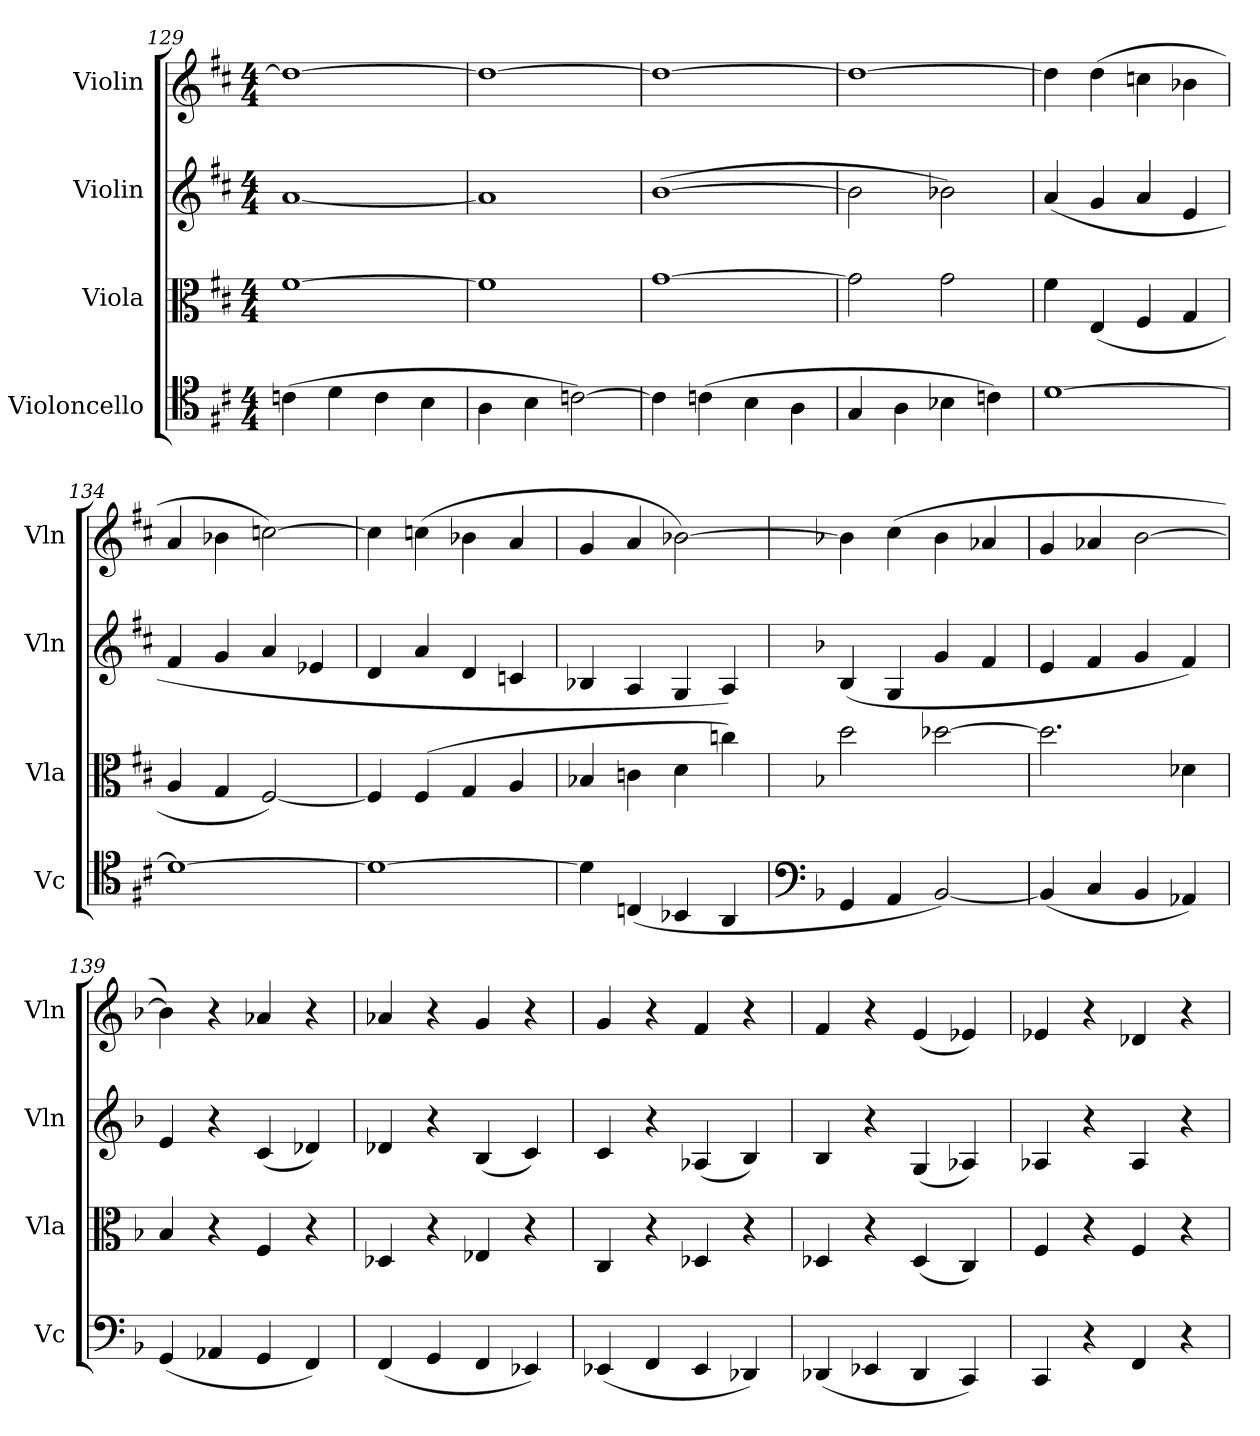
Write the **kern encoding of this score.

**kern	**kern	**kern	**kern
*part4	*part3	*part2	*part1
*staff4	*staff3	*staff2	*staff1
*I"Violoncello	*I"Viola	*I"Violin	*I"Violin
*I'Vc	*I'Vla	*I'Vln	*I'Vln
*clefC4	*clefC3	*clefG2	*clefG2
*k[f#c#]	*k[f#c#]	*k[f#c#]	*k[f#c#]
*M4/4	*M4/4	*M4/4	*M4/4
=129	=129	=129	=129
(4cn\	[1f#	[1a	1dd_
4d\	.	.	.
4c\	.	.	.
4B\	.	.	.
=130	=130	=130	=130
4A\	1f#]	1a]	1dd_
4B\	.	.	.
[2cn\)	.	.	.
=131	=131	=131	=131
4c\]	[1g	([1b	1dd_
(4cn\	.	.	.
4B\	.	.	.
4A\	.	.	.
=132	=132	=132	=132
4G/	2g\]	2b\]	1dd_
4A\	.	.	.
4B-X\	2g\	2b-X\)	.
4cn\)	.	.	.
=133	=133	=133	=133
[1d	4f#\	(4a/	4dd\]
.	(4E/	4g/	(4dd\
.	4F#/	4a/	4ccn\
.	4G/	4e/	4b-X\
=134	=134	=134	=134
1d_	4A/	4f#/	4a/
.	4G/	4g/	4b-X\
.	[2F#/)	4a/	[2ccn\)
.	.	4e-X/	.
=135	=135	=135	=135
1d_	4F#/]	4d/	4cc\]
.	(4F#/	4a/	(4ccn\
.	4G/	4d/	4b-X\
.	4A/	4cn/	4a/
=136	=136	=136	=136
4d\]	4B-X/	4B-X/	4g/
(4Cn/	4cn\	4A/	4a/
4BB-X/	4d\	4G/	[2b-X\)
4AA/	4ccn\)	4A/)	.
=137	=137	=137	=137
*clefF4	*	*	*
*k[b-]	*k[b-]	*k[b-]	*k[b-]
4GG/	2dd\	(4B-/	4b-\]
4AA/	.	4G/	(4cc\
[2BB-/)	[2dd-X\	4g/	4b-\
.	.	4f/	4a-X/
=138	=138	=138	=138
(4BB-/]	2.dd-\]	4e/	4g/
4C/	.	4f/	4a-X/
4BB-/	.	4g/	[2b-\
4AA-X/)	4d-X\	4f/)	.
=139	=139	=139	=139
(4GG/	4B-/	4e/	4b-\])
4AA-X/	4r	4r	4r
4GG/	4F/	(4c/	4a-X/
4FF/)	4r	4d-X/)	4r
=140	=140	=140	=140
(4FF/	4D-X/	4d-X/	4a-X/
4GG/	4r	4r	4r
4FF/	4E-X/	(4B-/	4g/
4EE-X/)	4r	4c/)	4r
=141	=141	=141	=141
(4EE-X/	4C/	4c/	4g/
4FF/	4r	4r	4r
4EE-/	4D-X/	(4A-X/	4f/
4DD-X/)	4r	4B-/)	4r
=142	=142	=142	=142
(4DD-X/	4D-X/	4B-/	4f/
4EE-X/	4r	4r	4r
4DD-/	(4D-/	(4G/	(4e/
4CC/)	4C/)	4A-X/)	4e-X/)
=143	=143	=143	=143
4CC/	4F/	4A-X/	4e-X/
4r	4r	4r	4r
4FF/	4F/	4A-/	4d-X/
4r	4r	4r	4r
=	=	=	=
*-	*-	*-	*-
